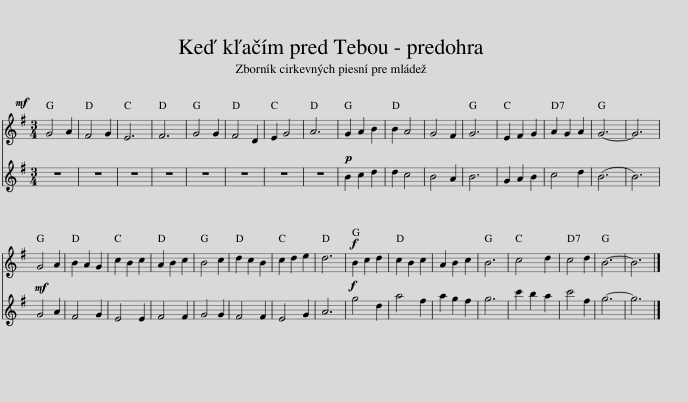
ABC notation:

X:1
%%score 1 2
L:1/8
M:3/4
I:linebreak $
K:G
V:1 treble
V:2 treble
V:1
!mf! G4 A2 | F4 G2 | E6 | F6 | G4 G2 | %5
 F4 D2 | E2 G4 | A6 | G2 A2 B2 | B2 A4 | %10
 G4 F2 | G6 | E2 F2 G2 | A2 G2 A2 | G6- | %15
 G6 |$ G4 A2 | B2 A2 G2 | c2 B2 c2 | A2 B2 c2 | %20
 B4 c2 | d2 c2 B2 | c2 d2 e2 | d6 |!f! B2 c2 d2 | %25
 c2 B2 c2 | A2 B2 c2 | B6 | c4 d2 | c4 d2 | %30
 B6- | B6 |] %32
V:2
 z6 | z6 | z6 | z6 | z6 | %5
 z6 | z6 | z6 |!p! B2 c2 d2 | d2 c4 | %10
 B4 A2 | B6 | G2 A2 B2 | c4 d2 | (B6 | %15
 B6) |$!mf!!mf! G4 A2 | F4 G2 | E4 E2 | F4 F2 | %20
 G4 G2 | F4 F2 | E4 G2 | A6 |!f! g4 d2 | %25
 a4 f2 | a2 g2 f2 | g6 | c'2 b2 a2 | c'4 f2 | %30
 g6- | g6 |] %32
